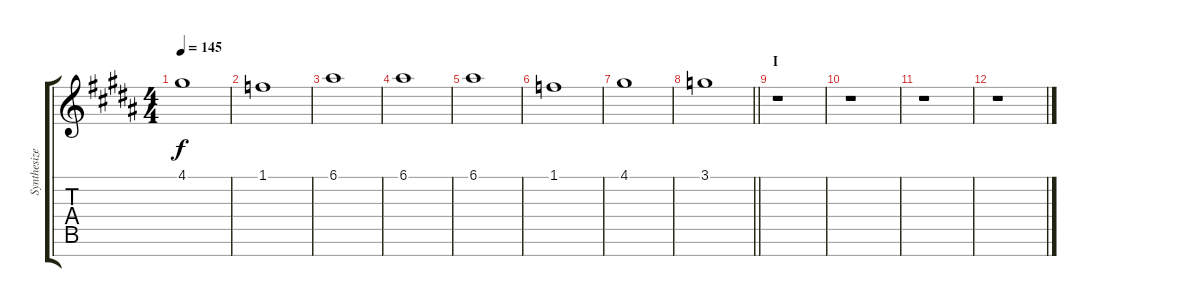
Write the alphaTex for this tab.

\track ("Synthesizer III" "Synthesize") {instrument fx5brightness}
\staff {score tabs}
\tuning (E5 B4 G4 D4 A3 E3 B2) {hide}
\ts (4 4)
\tempo 145
\clef g2
\ks b
4.1.1{dy f} |
1.1.1 |
6.1.1 |
6.1.1 |
6.1.1 |
1.1.1 |
4.1.1 |
\barLineRight lightlight
3.1.1 |
\section ("" "I")
r.1 |
r.1 |
r.1 |
r.1
